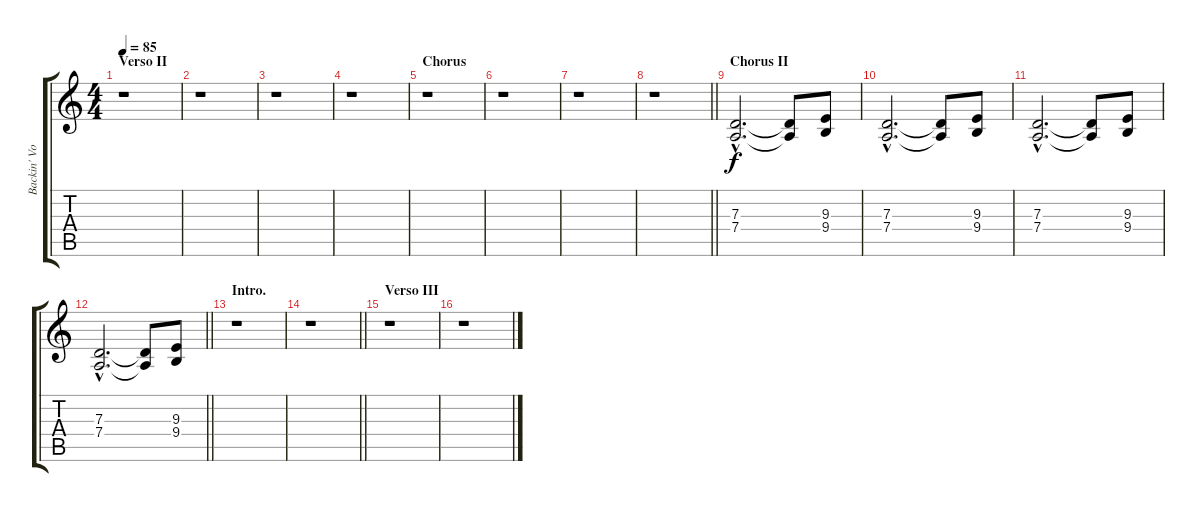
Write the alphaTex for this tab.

\track ("Backin' Vocals" "Backin' Vo") {instrument flute}
\staff {score tabs}
\tuning (E4 B3 G3 D3 A2 E2) {hide}
\ts (4 4)
\section ("" "Verso II")
\tempo 85
\clef g2
\ks c
r.1{dy f} |
r.1 |
r.1 |
r.1 |
\section ("" "Chorus")
r.1 |
r.1 |
r.1 |
\barLineRight lightlight
r.1 |
\section ("" "Chorus II")
(7.3{hac} 7.4{hac}).2{d} (7.3{t} 7.4{t}).8 (9.3 9.4).8 |
(7.3{hac} 7.4{hac}).2{d} (7.3{t} 7.4{t}).8 (9.3 9.4).8 |
(7.3{hac} 7.4{hac}).2{d} (7.3{t} 7.4{t}).8 (9.3 9.4).8 |
\barLineRight lightlight
(7.3{hac} 7.4{hac}).2{d} (7.3{t} 7.4{t}).8 (9.3 9.4).8 |
\section ("" "Intro.")
r.1 |
\barLineRight lightlight
r.1 |
\section ("" "Verso III")
r.1 |
r.1
